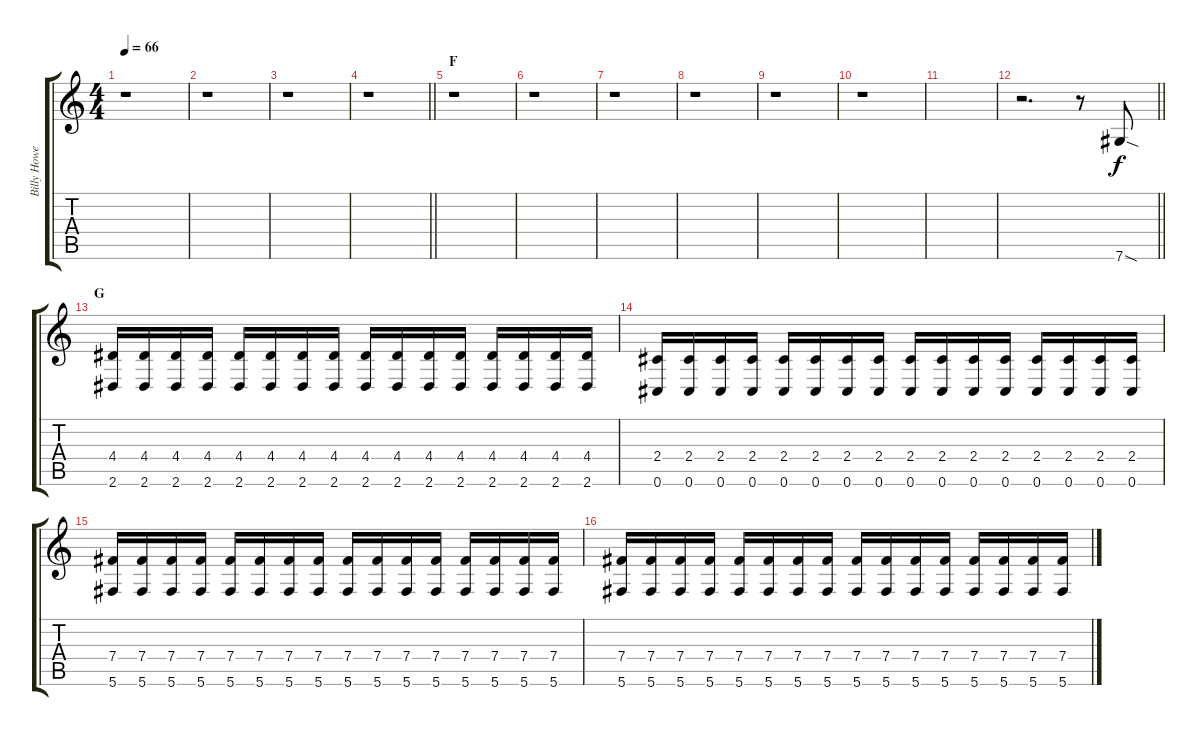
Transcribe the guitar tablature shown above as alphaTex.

\track ("Billy Howerdell - Guitar 2" "Billy Howe") {instrument distortionguitar}
\staff {score tabs}
\tuning (Db4 Ab3 E3 B2 Gb2 Db2) {hide}
\ts (4 4)
\tempo 66
\clef g2
\ks c
r.1{dy fff} |
r.1 |
r.1 |
\barLineRight lightlight
r.1 |
\section ("" "F")
r.1 |
r.1 |
r.1 |
r.1 |
r.1 |
r.1 |
|
\barLineRight lightlight
r.2{d} r.8 7.6{sod}.8{dy f} |
\section ("" "G")
(4.4 2.6).16 (4.4 2.6).16 (4.4 2.6).16 (4.4 2.6).16 (4.4 2.6).16 (4.4 2.6).16 (4.4 2.6).16 (4.4 2.6).16 (4.4 2.6).16 (4.4 2.6).16 (4.4 2.6).16 (4.4 2.6).16 (4.4 2.6).16 (4.4 2.6).16 (4.4 2.6).16 (4.4 2.6).16 |
(2.4 0.6).16 (2.4 0.6).16 (2.4 0.6).16 (2.4 0.6).16 (2.4 0.6).16 (2.4 0.6).16 (2.4 0.6).16 (2.4 0.6).16 (2.4 0.6).16 (2.4 0.6).16 (2.4 0.6).16 (2.4 0.6).16 (2.4 0.6).16 (2.4 0.6).16 (2.4 0.6).16 (2.4 0.6).16 |
(7.4 5.6).16 (7.4 5.6).16 (7.4 5.6).16 (7.4 5.6).16 (7.4 5.6).16 (7.4 5.6).16 (7.4 5.6).16 (7.4 5.6).16 (7.4 5.6).16 (7.4 5.6).16 (7.4 5.6).16 (7.4 5.6).16 (7.4 5.6).16 (7.4 5.6).16 (7.4 5.6).16 (7.4 5.6).16 |
(7.4 5.6).16 (7.4 5.6).16 (7.4 5.6).16 (7.4 5.6).16 (7.4 5.6).16 (7.4 5.6).16 (7.4 5.6).16 (7.4 5.6).16 (7.4 5.6).16 (7.4 5.6).16 (7.4 5.6).16 (7.4 5.6).16 (7.4 5.6).16 (7.4 5.6).16 (7.4 5.6).16 (7.4 5.6).16
